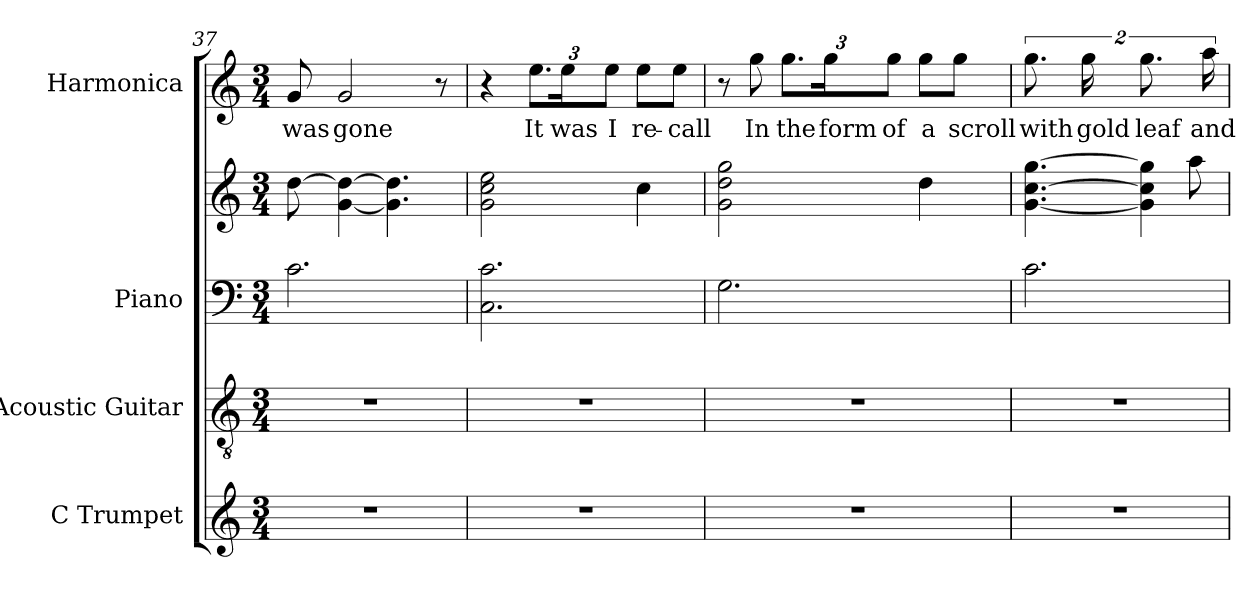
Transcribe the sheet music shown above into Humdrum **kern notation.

**kern	**kern	**kern	**kern	**kern	**text
*part4	*part3	*part2	*part2	*part1	*part1
*staff5	*staff4	*staff3	*staff2	*staff1	*staff1
*I"C Trumpet	*I"Acoustic Guitar	*I"Piano	*	*I"Harmonica	*
*I'C Tpt.	*I'Guit.	*I'Pno.	*	*I'Harm.	*
!!LO:LB:g=z
*clefG2	*clefGv2	*clefF4	*clefG2	*clefG2	*
*k[]	*k[]	*k[]	*k[]	*k[]	*
*M3/4	*M3/4	*M3/4	*M3/4	*M3/4	*
=37	=37	=37	=37	=37	=37
2.r	2.r	2.c\	[8dd\	8g/	was
.	.	.	[4g\ 4dd\_	2g/	gone
.	.	.	4.g\] 4.dd\]	.	.
.	.	.	.	8r	.
=38	=38	=38	=38	=38	=38
2.r	2.r	2.C\ 2.c\	2g\ 2cc\ 2ee\	4r	.
*	*	*	*	*Xbrackettup	*
.	.	.	.	12.ee\L	It
.	.	.	.	24ee\K	was
.	.	.	.	12ee\J	I
.	.	.	4cc\	8ee\L	re-
.	.	.	.	8ee\J	-call
=39	=39	=39	=39	=39	=39
2.r	2.r	2.G\	2g\ 2dd\ 2gg\	8r	.
.	.	.	.	8gg\	In
.	.	.	.	12.gg\L	the
.	.	.	.	24gg\K	form
.	.	.	.	12gg\J	of
.	.	.	4dd\	8gg\L	a
.	.	.	.	8gg\J	scroll
=40	=40	=40	=40	=40	=40
*	*	*	*	*brackettup	*
2.r	2.r	2.c\	[4.g\ [4.cc\ [4.gg\	16%3.gg\	with
.	.	.	.	32%3gg\	gold
.	.	.	4g\] 4cc\] 4gg\]	16%3.gg\	leaf
.	.	.	8aa\	.	.
.	.	.	.	32%3aa\	and
=	=	=	=	=	=
*-	*-	*-	*-	*-	*-
